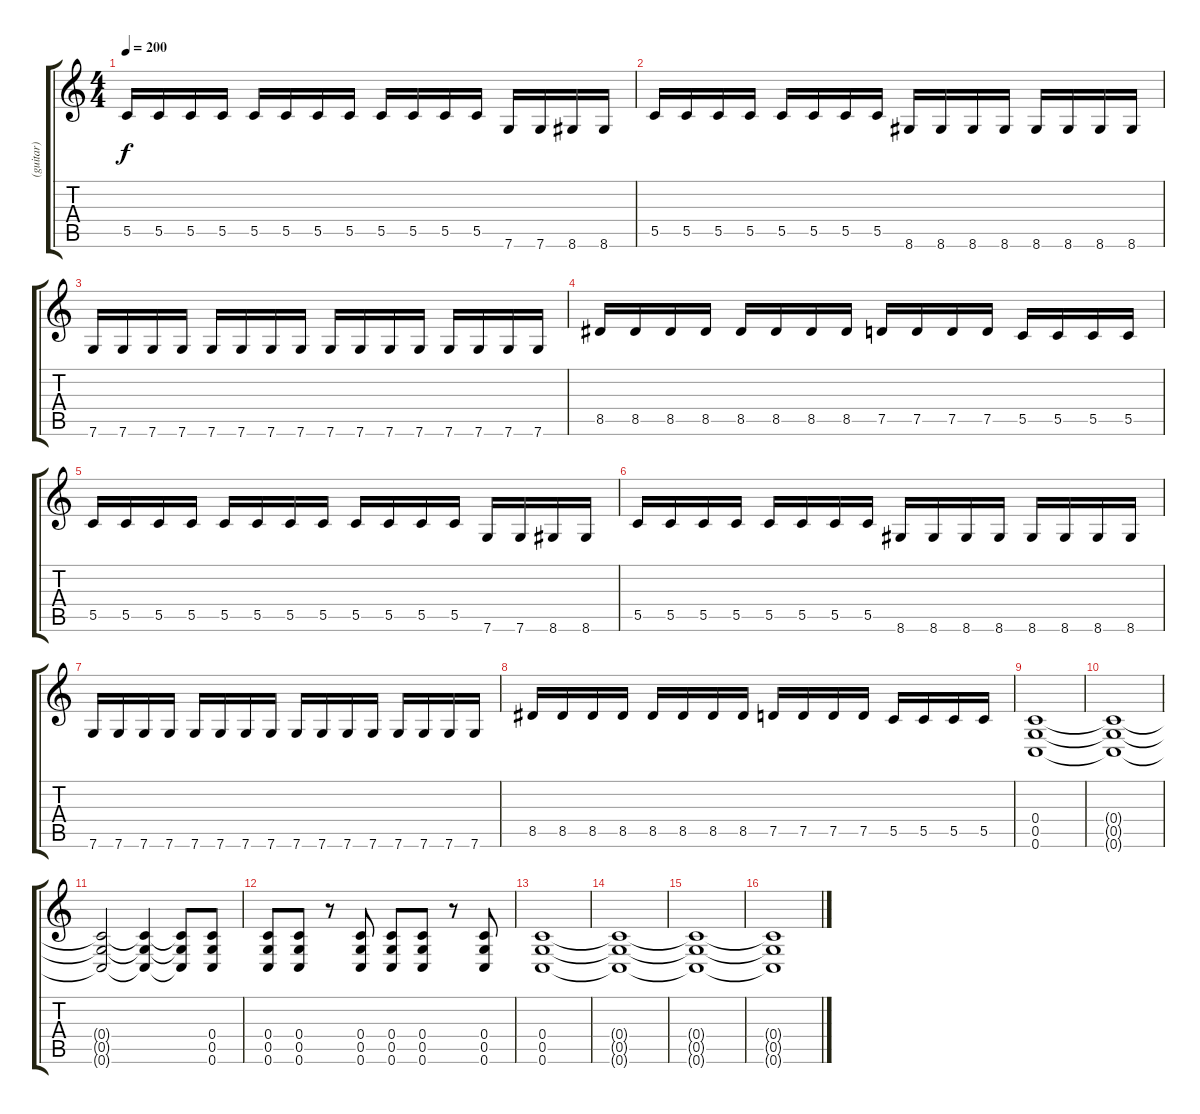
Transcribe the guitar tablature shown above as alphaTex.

\track ("(guitar)" "(guitar)") {instrument distortionguitar}
\staff {score tabs}
\tuning (D4 A3 F3 C3 G2 C2) {hide}
\ts (4 4)
\tempo 200
\clef g2
\ks c
5.5.16{dy f} 5.5.16 5.5.16 5.5.16 5.5.16 5.5.16 5.5.16 5.5.16 5.5.16 5.5.16 5.5.16 5.5.16 7.6.16 7.6.16 8.6.16 8.6.16 |
5.5.16 5.5.16 5.5.16 5.5.16 5.5.16 5.5.16 5.5.16 5.5.16 8.6.16 8.6.16 8.6.16 8.6.16 8.6.16 8.6.16 8.6.16 8.6.16 |
7.6.16 7.6.16 7.6.16 7.6.16 7.6.16 7.6.16 7.6.16 7.6.16 7.6.16 7.6.16 7.6.16 7.6.16 7.6.16 7.6.16 7.6.16 7.6.16 |
8.5.16 8.5.16 8.5.16 8.5.16 8.5.16 8.5.16 8.5.16 8.5.16 7.5.16 7.5.16 7.5.16 7.5.16 5.5.16 5.5.16 5.5.16 5.5.16 |
5.5.16 5.5.16 5.5.16 5.5.16 5.5.16 5.5.16 5.5.16 5.5.16 5.5.16 5.5.16 5.5.16 5.5.16 7.6.16 7.6.16 8.6.16 8.6.16 |
5.5.16 5.5.16 5.5.16 5.5.16 5.5.16 5.5.16 5.5.16 5.5.16 8.6.16 8.6.16 8.6.16 8.6.16 8.6.16 8.6.16 8.6.16 8.6.16 |
7.6.16 7.6.16 7.6.16 7.6.16 7.6.16 7.6.16 7.6.16 7.6.16 7.6.16 7.6.16 7.6.16 7.6.16 7.6.16 7.6.16 7.6.16 7.6.16 |
8.5.16 8.5.16 8.5.16 8.5.16 8.5.16 8.5.16 8.5.16 8.5.16 7.5.16 7.5.16 7.5.16 7.5.16 5.5.16 5.5.16 5.5.16 5.5.16 |
(0.4 0.5 0.6).1 |
(0.4{t} 0.5{t} 0.6{t}).1 |
(0.4{t} 0.5{t} 0.6{t}).2 (0.4{t} 0.5{t} 0.6{t}).4 (0.4{t} 0.5{t} 0.6{t}).8 (0.4 0.5 0.6).8 |
(0.4 0.5 0.6).8 (0.4 0.5 0.6).8 r.8 (0.4 0.5 0.6).8 (0.4 0.5 0.6).8 (0.4 0.5 0.6).8 r.8 (0.4 0.5 0.6).8 |
(0.4 0.5 0.6).1 |
(0.4{t} 0.5{t} 0.6{t}).1 |
(0.4{t} 0.5{t} 0.6{t}).1 |
(0.4{t} 0.5{t} 0.6{t}).1
